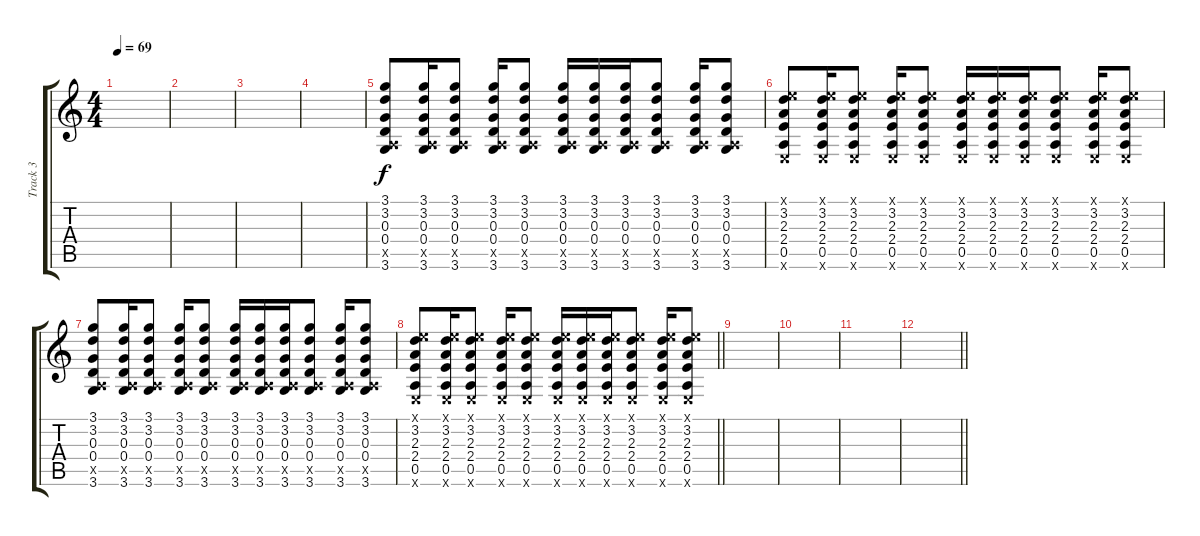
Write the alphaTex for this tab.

\track ("Track 3" "Track 3") {instrument acousticguitarsteel}
\staff {score tabs}
\tuning (E4 B3 G3 D3 A2 E2) {hide}
\ts (4 4)
\tempo 69
\clef g2
\ks c
|
|
|
|
(3.1 3.2 0.3 0.4 0.5{x} 3.6).8 (3.1 3.2 0.3 0.4 0.5{x} 3.6).16 (3.1 3.2 0.3 0.4 0.5{x} 3.6).8 (3.1 3.2 0.3 0.4 0.5{x} 3.6).16 (3.1 3.2 0.3 0.4 0.5{x} 3.6).8 (3.1 3.2 0.3 0.4 0.5{x} 3.6).16 (3.1 3.2 0.3 0.4 0.5{x} 3.6).16 (3.1 3.2 0.3 0.4 0.5{x} 3.6).16 (3.1 3.2 0.3 0.4 0.5{x} 3.6).8 (3.1 3.2 0.3 0.4 0.5{x} 3.6).16 (3.1 3.2 0.3 0.4 0.5{x} 3.6).8 |
(0.1{x} 3.2 2.3 2.4 0.5 0.6{x}).8 (0.1{x} 3.2 2.3 2.4 0.5 0.6{x}).16 (0.1{x} 3.2 2.3 2.4 0.5 0.6{x}).8 (0.1{x} 3.2 2.3 2.4 0.5 0.6{x}).16 (0.1{x} 3.2 2.3 2.4 0.5 0.6{x}).8 (0.1{x} 3.2 2.3 2.4 0.5 0.6{x}).16 (0.1{x} 3.2 2.3 2.4 0.5 0.6{x}).16 (0.1{x} 3.2 2.3 2.4 0.5 0.6{x}).16 (0.1{x} 3.2 2.3 2.4 0.5 0.6{x}).8 (0.1{x} 3.2 2.3 2.4 0.5 0.6{x}).16 (0.1{x} 3.2 2.3 2.4 0.5 0.6{x}).8 |
(3.1 3.2 0.3 0.4 0.5{x} 3.6).8 (3.1 3.2 0.3 0.4 0.5{x} 3.6).16 (3.1 3.2 0.3 0.4 0.5{x} 3.6).8 (3.1 3.2 0.3 0.4 0.5{x} 3.6).16 (3.1 3.2 0.3 0.4 0.5{x} 3.6).8 (3.1 3.2 0.3 0.4 0.5{x} 3.6).16 (3.1 3.2 0.3 0.4 0.5{x} 3.6).16 (3.1 3.2 0.3 0.4 0.5{x} 3.6).16 (3.1 3.2 0.3 0.4 0.5{x} 3.6).8 (3.1 3.2 0.3 0.4 0.5{x} 3.6).16 (3.1 3.2 0.3 0.4 0.5{x} 3.6).8 |
\barLineRight lightlight
(0.1{x} 3.2 2.3 2.4 0.5 0.6{x}).8 (0.1{x} 3.2 2.3 2.4 0.5 0.6{x}).16 (0.1{x} 3.2 2.3 2.4 0.5 0.6{x}).8 (0.1{x} 3.2 2.3 2.4 0.5 0.6{x}).16 (0.1{x} 3.2 2.3 2.4 0.5 0.6{x}).8 (0.1{x} 3.2 2.3 2.4 0.5 0.6{x}).16 (0.1{x} 3.2 2.3 2.4 0.5 0.6{x}).16 (0.1{x} 3.2 2.3 2.4 0.5 0.6{x}).16 (0.1{x} 3.2 2.3 2.4 0.5 0.6{x}).8 (0.1{x} 3.2 2.3 2.4 0.5 0.6{x}).16 (0.1{x} 3.2 2.3 2.4 0.5 0.6{x}).8 |
|
|
|
\barLineRight lightlight
